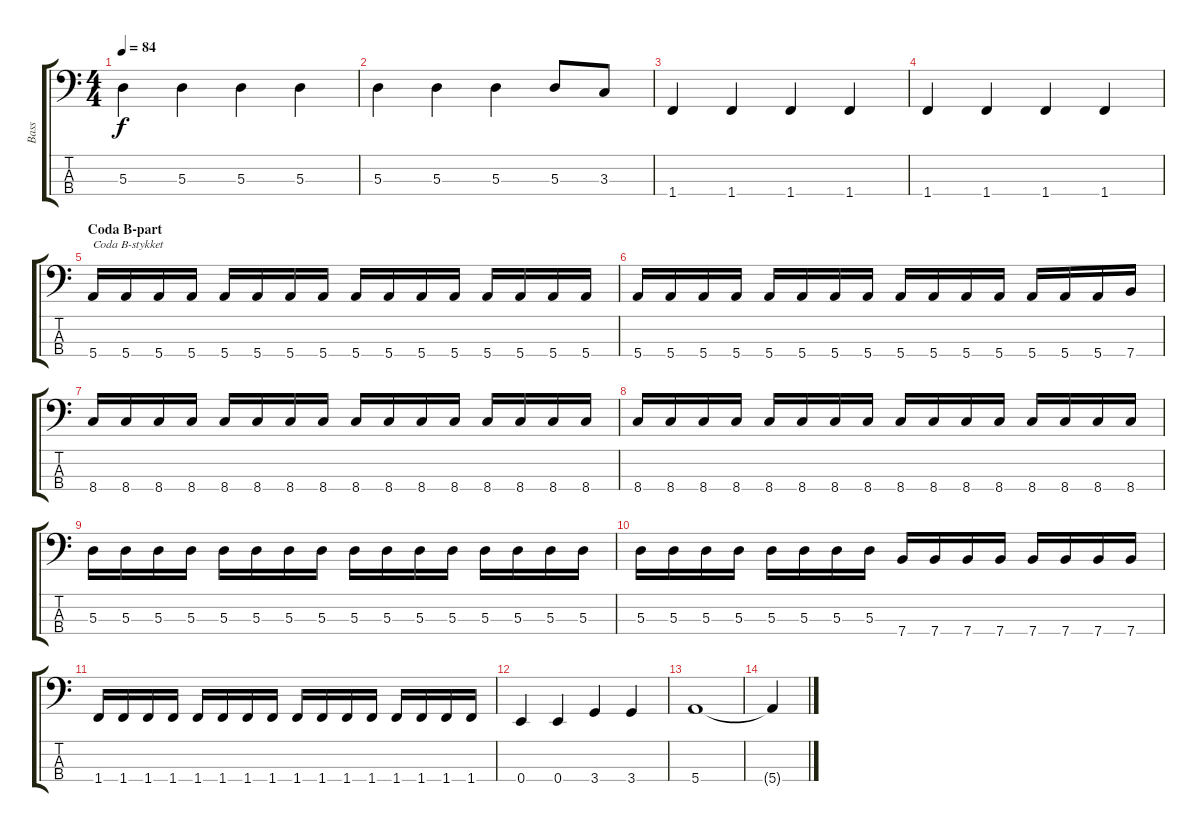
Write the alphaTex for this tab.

\track ("Bass" "Bass") {instrument electricbassfinger}
\staff {score tabs}
\tuning (G2 D2 A1 E1) {hide}
\ts (4 4)
\tempo 84
\clef f4
\ks c
5.3.4{dy f} 5.3.4 5.3.4 5.3.4 |
5.3.4 5.3.4 5.3.4 5.3.8 3.3.8 |
1.4.4 1.4.4 1.4.4 1.4.4 |
1.4.4 1.4.4 1.4.4 1.4.4 |
\section ("" "Coda B-part")
5.4.16{txt "Coda B-stykket"} 5.4.16 5.4.16 5.4.16 5.4.16 5.4.16 5.4.16 5.4.16 5.4.16 5.4.16 5.4.16 5.4.16 5.4.16 5.4.16 5.4.16 5.4.16 |
5.4.16 5.4.16 5.4.16 5.4.16 5.4.16 5.4.16 5.4.16 5.4.16 5.4.16 5.4.16 5.4.16 5.4.16 5.4.16 5.4.16 5.4.16 7.4.16 |
8.4.16 8.4.16 8.4.16 8.4.16 8.4.16 8.4.16 8.4.16 8.4.16 8.4.16 8.4.16 8.4.16 8.4.16 8.4.16 8.4.16 8.4.16 8.4.16 |
8.4.16 8.4.16 8.4.16 8.4.16 8.4.16 8.4.16 8.4.16 8.4.16 8.4.16 8.4.16 8.4.16 8.4.16 8.4.16 8.4.16 8.4.16 8.4.16 |
5.3.16 5.3.16 5.3.16 5.3.16 5.3.16 5.3.16 5.3.16 5.3.16 5.3.16 5.3.16 5.3.16 5.3.16 5.3.16 5.3.16 5.3.16 5.3.16 |
5.3.16 5.3.16 5.3.16 5.3.16 5.3.16 5.3.16 5.3.16 5.3.16 7.4.16 7.4.16 7.4.16 7.4.16 7.4.16 7.4.16 7.4.16 7.4.16 |
1.4.16 1.4.16 1.4.16 1.4.16 1.4.16 1.4.16 1.4.16 1.4.16 1.4.16 1.4.16 1.4.16 1.4.16 1.4.16 1.4.16 1.4.16 1.4.16 |
0.4.4 0.4.4 3.4.4 3.4.4 |
5.4.1 |
5.4{t}.4
